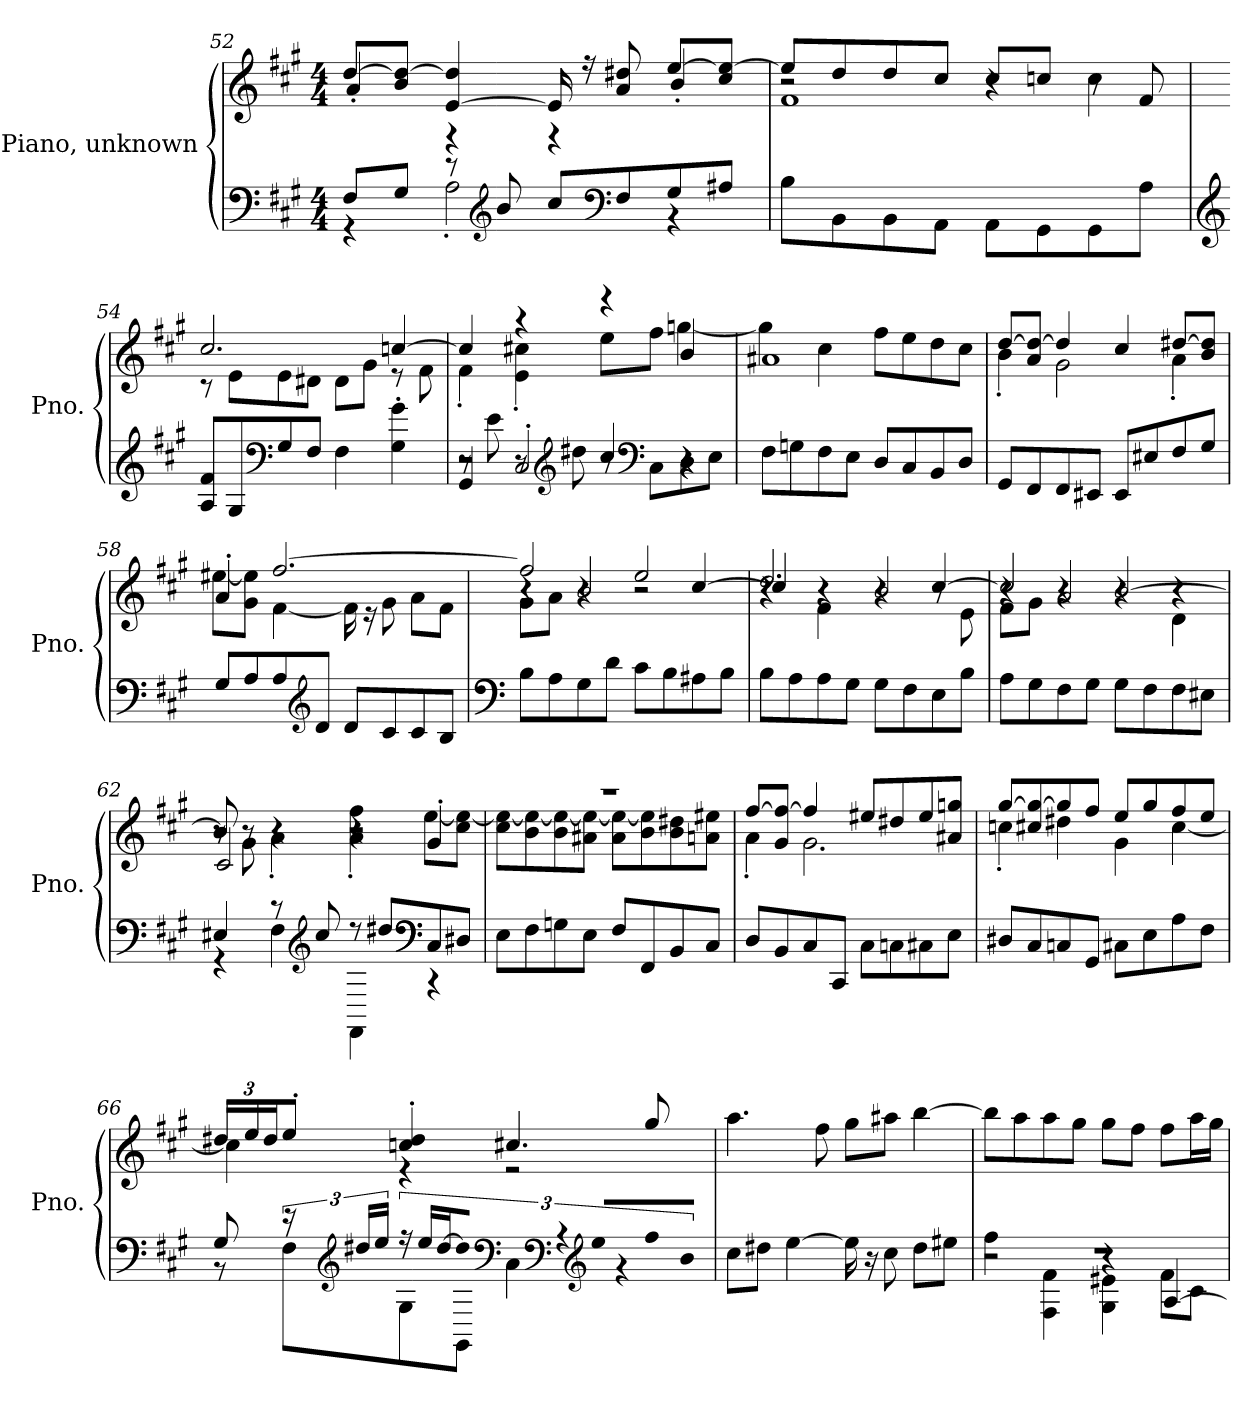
**kern	**kern
*part1	*part1
*staff2	*staff1
*I"Piano, unknown	*
*I'Pno.	*
!!LO:LB:g=z
*clefF4	*clefG2
*k[f#c#g#]	*k[f#c#g#]
*M4/4	*M4/4
=52	=52
*^	*^
8F#/L	4r	[8dd/L	4a'/
8G#/J	.	8b/ 8dd/_J	.
8r	2A'\	[4e/ 4dd/]	4r
*clefG2	*	*	*
8b/	.	.	.
8cc#/L	.	16e/]	4r
.	.	16r	.
*clefF4	*	*	*
8F#/	.	8a/ 8dd#X/	.
8G#/	4r	[8ee/L	4b'/
8A#X/J	.	8cc#/ 8ee/_J	.
*v	*v	*	*
=53	=53	=53
*	*	*^
8B\L	8ee/L]	2r	1f#
8BB\	8dd/	.	.
8BB\	8dd/	.	.
8AA\J	8cc#/J	.	.
8AA\L	8cc#/L	4r	.
8GG#\	8ccn/J	.	.
8GG#\	8r	4cc\	.
8A\J	8f#/	.	.
*	*v	*v	*v
=54	=54
*clefG2	*
*	*^
8A/ 8f#/L	2.cc#/	8r
8G#/	.	8e\L
*clefF4	*	*
8G#/	.	8e\
8F#/J	.	8d#X\J
4F#\	.	8d#\L
.	.	8g#\J
4G#\' 4g#\'	[4ccn/	8r
.	.	8f#\
!!LO:LB:g=z	!!
=55	=55	=55
*^	*	*
*	*^	*	*
2r	8r	4GG#/	4cc/]	4f#'\
.	8e\	.	.	.
.	8r	2C#'/	4r	4e\' 4cc#X\'
*clefG2	*	*	*	*
.	8dd#X\	.	.	.
4cc#/	8r	.	4r	8ee\L
*clefF4	*	*	*	*
.	8C#\L	.	.	8ff#\J
4r	8D\	4r	4b/	[4ggn\
.	8E\J	.	.	.
*v	*v	*v	*	*
=56	=56	=56
8F#\L	1a#X	4gg\]
8Gn\	.	.
8F#\	.	4cc#\
8E\J	.	.
8D/L	.	8ff#\L
8C#/	.	8ee\
8BB/	.	8dd\
8D/J	.	8cc#\J
=57	=57	=57
8GG#/L	[8dd/L	4b'\
8FF#/	8a/ 8dd/_J	.
8FF#/	4dd/]	2g#\
8EE#X/J	.	.
8EE#/L	4cc#/	.
8E#X/	.	.
8F#/	[8dd#X/L	4a'\
8G#/J	8b/ 8dd#/]J	.
!!LO:LB:g=z	!!
=58	=58	=58
8G#/L	4a'/	[8ee#X\L
8A/	.	8g#\ 8ee#\]J
8A/	[2.ff#/	[4f#\
*clefG2	*	*
8d/J	.	.
8d/L	.	16f#\]
.	.	16r
8c#/	.	8g#\
8c#/	.	8a\L
8B/J	.	8f#\J
*	*v	*v
=59	=59
*clefF4	*
*	*^
*	*	*^
8B\L	2ff#/]	8g#\L	4r
8A\	.	8a\J	.
8G#\	.	4r	2b/
8d\J	.	.	.
8c#\L	2ee/	2r	.
8B\	.	.	.
8A#X\	.	.	[4cc#/
8B\J	.	.	.
=60	=60	=60	=60
8B\L	2.dd/	4r	4cc#/]
8A\	.	.	.
8A\	.	4f#\	4r
8G#\J	.	.	.
8G#\L	.	4r	2b/
8F#\	.	.	.
8E\	[4cc#/	8r	.
8B\J	.	8e\	.
=61	=61	=61	=61
8A\L	2cc#/]	8f#\L	4r
8G#\	.	8g#\J	.
8F#\	.	4r	2a/
8G#\J	.	.	.
8G#\L	[2b/	4r	.
8F#\	.	.	.
8F#\	.	4d\	4r
8E#X\J	.	.	.
!!LO:PB:g=z	!!	!!
=62	=62	=62	=62
*^	*	*	*
4E#X/	4r	8b/]	8r	2c#/
.	.	8r	8g#\	.
8r	4F#\	4r	4a'\	.
*clefG2	*	*	*	*
8cc#/	.	.	.	.
8r	4FF#\	4r	4a\' 4ff#\'	2r
8dd#X/L	.	.	.	.
*clefF4	*	*	*	*
8C#/	4r	4g#'/	[8ee\L	.
8D#X/J	.	.	8cc#\ 8ee\_J	.
*v	*v	*	*	*
*	*	*v	*v
=63	=63	=63
8E\L	1r	8cc#\ 8ee\_L
8F#\	.	8b\ 8ee\_
8Gn\	.	8b\ 8ee\_
8E\J	.	8a#X\ 8ee\_J
8F#/L	.	8a#\ 8ee\_L
8FF#/	.	8b\ 8ee\]
8BB/	.	8b\ 8dd#X\
8C#/J	.	8an\ 8ee#X\J
=64	=64	=64
8D/L	[8ff#/L	4a'\
8BB/	8g#/ 8ff#/_J	.
8C#/	4ff#/]	2.g#\
8CC#/J	.	.
8C#\L	8ee#X/L	.
8Cn\	8dd#X/	.
8C#X\	8ee#/	.
8E\J	8a#X/ 8ggn/J	.
!!LO:LB:g=z	!!
=65	=65	=65
8D#X/L	[8gg#/L	4ccn'\
8C#/	8cc#X/ 8gg#/_	.
8Cn/	8gg#/]	4dd#X\
8GG#/J	8ff#/J	.
8C#X\L	8ee/L	4g#\
8E\	8gg#/	.
8A\	8ff#/	[4cc#\
8F#\J	8ee/J	.
=66	=66	=66
*^	*	*
*	*	*Xbrackettup	*
8G#/	8r	24dd#X/LL	4cc#\]
.	.	24ee/	.
.	.	24dd#/J	.
24r	8F#\L	8ee'/J	.
*clefG2	*	*	*
24dd#X/LL	.	.	.
24ee/JJ	.	.	.
24r	8G#\	4ccn/' 4dd#/'	4r
24ee/LL	.	.	.
[24dd#/J	.	.	.
8dd#/J]	8GG#\J	.	.
*clefF4	*	*	*
8r	4C#\	4.cc#X/	2r
*clefG2	*	*	*
8ee/L	.	.	.
8ff#/	4r	.	.
8b/J	.	8gg#/	.
*v	*v	*	*
*	*v	*v
!!LO:LB:g=z
=67	=67
8cc#\L	4.aa\
8dd#X\J	.
[4ee\	.
.	8ff#\
16ee\]	8gg#\L
16r	.
8cc#\	8aa#X\J
8dd#\L	[4bb\
8ee#X\J	.
=68	=68
*^	*
*	*^	*
1r	4ff#\	2r	8bb\L]
.	.	.	8aa\
.	4F#\ 4f#\	.	8aa\
.	.	.	8gg#\J
.	4G#\ 4e#X\	4r	8gg#\L
.	.	.	8ff#\J
.	8f#\L	[4A/	8ff#\L
.	8c#\J	.	16aa\L
.	.	.	16gg#\JJ
*v	*v	*v	*
=	=
*-	*-
